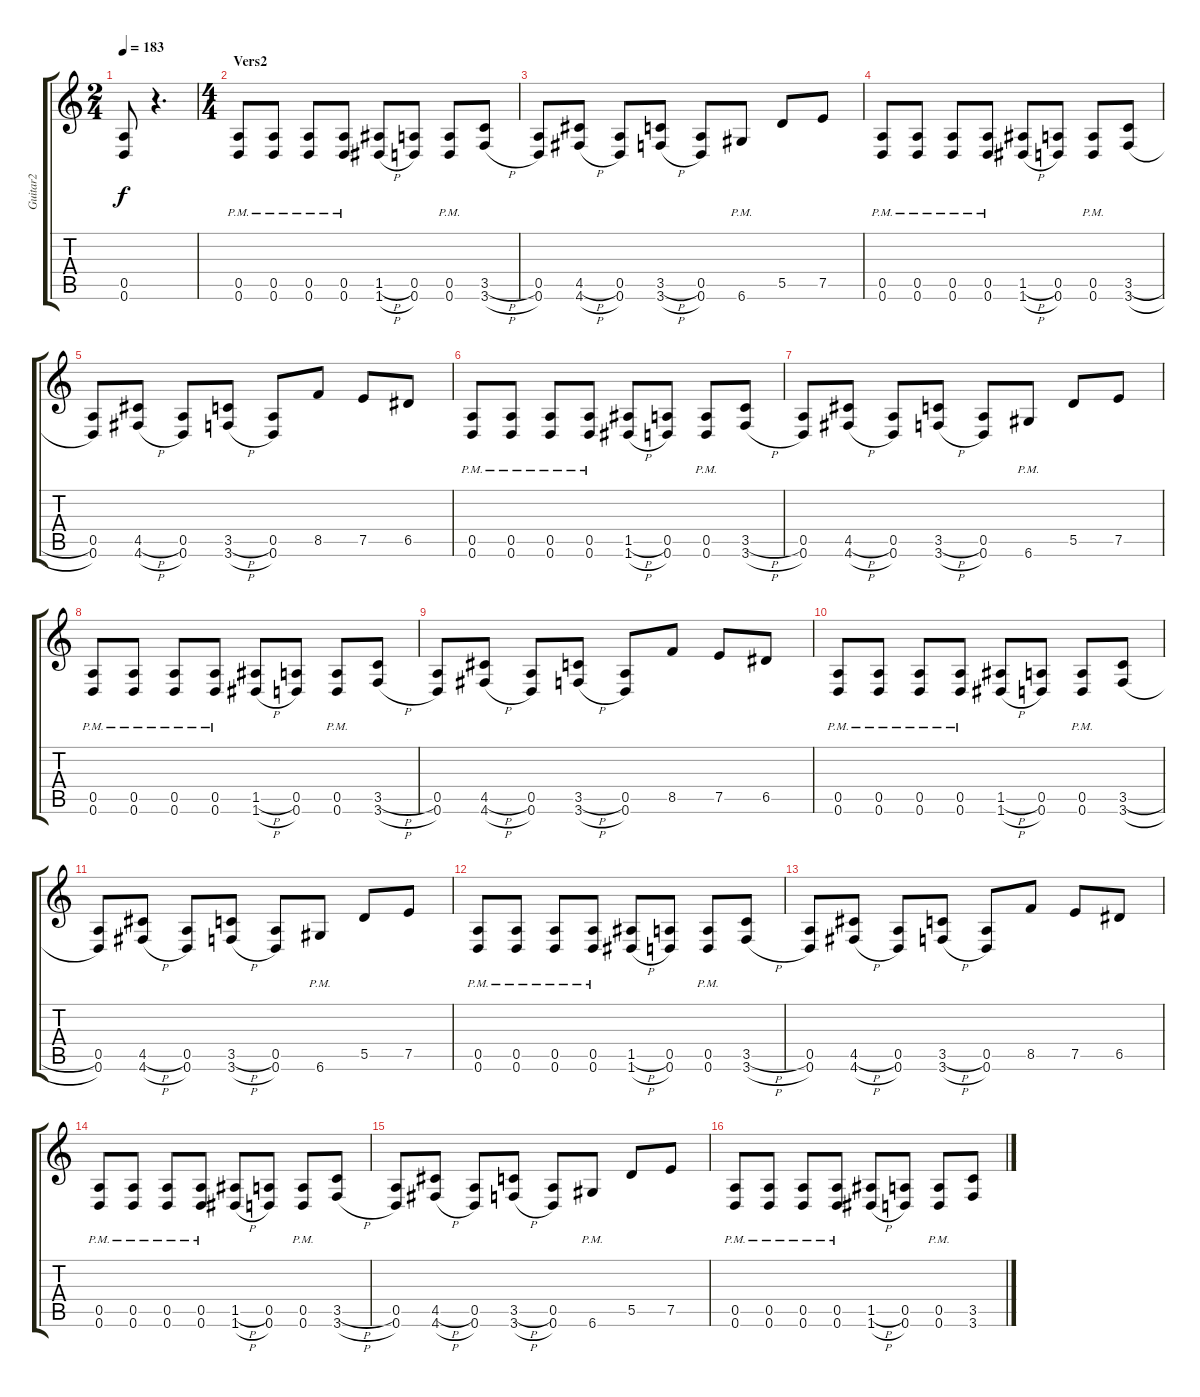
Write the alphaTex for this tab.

\track ("Guitar2" "Guitar2") {instrument distortionguitar}
\staff {score tabs}
\tuning (E4 B3 G3 D3 A2 D2) {hide}
\ts (2 4)
\tempo 183
\clef g2
\ks c
(0.5 0.6).8{dy f} r.4{d} |
\ts (4 4)
\section ("" "Vers2")
(0.5{pm} 0.6{pm}).8 (0.5{pm} 0.6{pm}).8 (0.5{pm} 0.6{pm}).8 (0.5{pm} 0.6{pm}).8 (1.5{h} 1.6{h}).8 (0.5 0.6).8 (0.5{pm} 0.6{pm}).8 (3.5{h} 3.6{h}).8 |
(0.5 0.6).8 (4.5{h} 4.6{h}).8 (0.5 0.6).8 (3.5{h} 3.6{h}).8 (0.5 0.6).8 6.6{pm}.8 5.5.8 7.5.8 |
(0.5{pm} 0.6{pm}).8 (0.5{pm} 0.6{pm}).8 (0.5{pm} 0.6{pm}).8 (0.5{pm} 0.6{pm}).8 (1.5{h} 1.6{h}).8 (0.5 0.6).8 (0.5{pm} 0.6{pm}).8 (3.5{h} 3.6{h}).8 |
(0.5 0.6).8 (4.5{h} 4.6{h}).8 (0.5 0.6).8 (3.5{h} 3.6{h}).8 (0.5 0.6).8 8.5.8 7.5.8 6.5.8 |
(0.5{pm} 0.6{pm}).8 (0.5{pm} 0.6{pm}).8 (0.5{pm} 0.6{pm}).8 (0.5{pm} 0.6{pm}).8 (1.5{h} 1.6{h}).8 (0.5 0.6).8 (0.5{pm} 0.6{pm}).8 (3.5{h} 3.6{h}).8 |
(0.5 0.6).8 (4.5{h} 4.6{h}).8 (0.5 0.6).8 (3.5{h} 3.6{h}).8 (0.5 0.6).8 6.6{pm}.8 5.5.8 7.5.8 |
(0.5{pm} 0.6{pm}).8 (0.5{pm} 0.6{pm}).8 (0.5{pm} 0.6{pm}).8 (0.5{pm} 0.6{pm}).8 (1.5{h} 1.6{h}).8 (0.5 0.6).8 (0.5{pm} 0.6{pm}).8 (3.5{h} 3.6{h}).8 |
(0.5 0.6).8 (4.5{h} 4.6{h}).8 (0.5 0.6).8 (3.5{h} 3.6{h}).8 (0.5 0.6).8 8.5.8 7.5.8 6.5.8 |
(0.5{pm} 0.6{pm}).8 (0.5{pm} 0.6{pm}).8 (0.5{pm} 0.6{pm}).8 (0.5{pm} 0.6{pm}).8 (1.5{h} 1.6{h}).8 (0.5 0.6).8 (0.5{pm} 0.6{pm}).8 (3.5{h} 3.6{h}).8 |
(0.5 0.6).8 (4.5{h} 4.6{h}).8 (0.5 0.6).8 (3.5{h} 3.6{h}).8 (0.5 0.6).8 6.6{pm}.8 5.5.8 7.5.8 |
(0.5{pm} 0.6{pm}).8 (0.5{pm} 0.6{pm}).8 (0.5{pm} 0.6{pm}).8 (0.5{pm} 0.6{pm}).8 (1.5{h} 1.6{h}).8 (0.5 0.6).8 (0.5{pm} 0.6{pm}).8 (3.5{h} 3.6{h}).8 |
(0.5 0.6).8 (4.5{h} 4.6{h}).8 (0.5 0.6).8 (3.5{h} 3.6{h}).8 (0.5 0.6).8 8.5.8 7.5.8 6.5.8 |
(0.5{pm} 0.6{pm}).8 (0.5{pm} 0.6{pm}).8 (0.5{pm} 0.6{pm}).8 (0.5{pm} 0.6{pm}).8 (1.5{h} 1.6{h}).8 (0.5 0.6).8 (0.5{pm} 0.6{pm}).8 (3.5{h} 3.6{h}).8 |
(0.5 0.6).8 (4.5{h} 4.6{h}).8 (0.5 0.6).8 (3.5{h} 3.6{h}).8 (0.5 0.6).8 6.6{pm}.8 5.5.8 7.5.8 |
(0.5{pm} 0.6{pm}).8 (0.5{pm} 0.6{pm}).8 (0.5{pm} 0.6{pm}).8 (0.5{pm} 0.6{pm}).8 (1.5{h} 1.6{h}).8 (0.5 0.6).8 (0.5{pm} 0.6{pm}).8 (3.5{h} 3.6{h}).8
